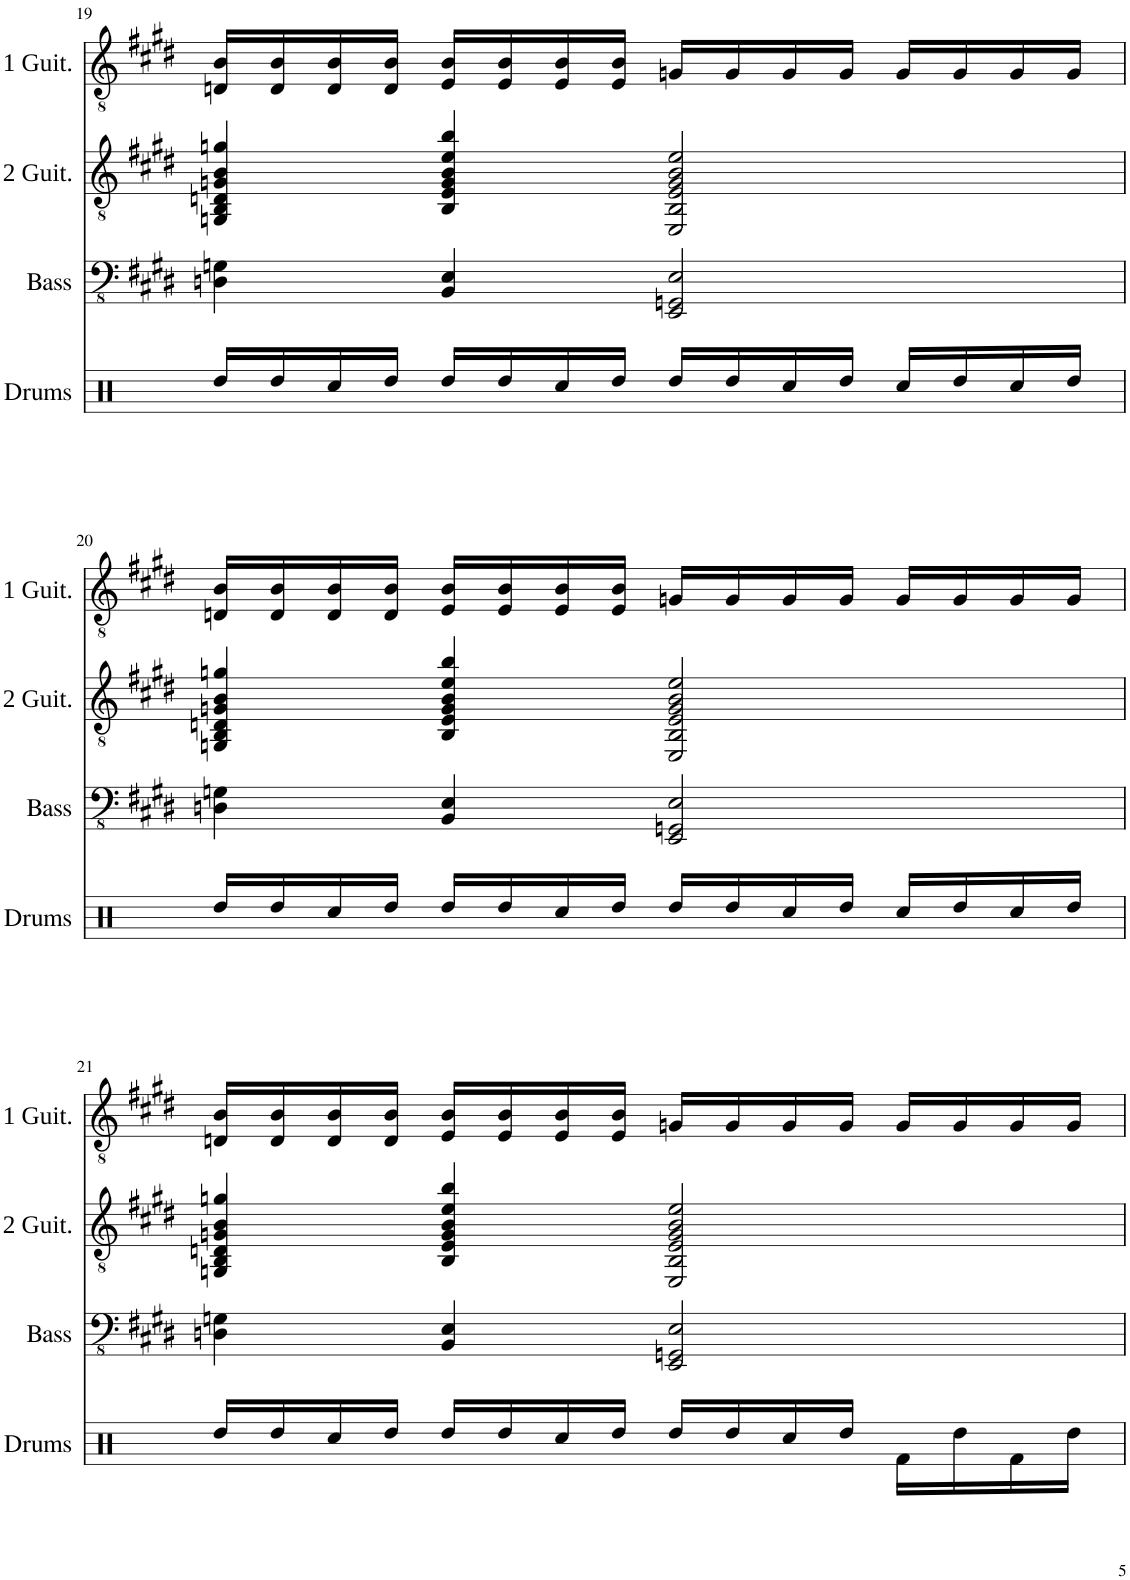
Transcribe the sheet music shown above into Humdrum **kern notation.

**kern	**kern	**kern
*part3	*part2	*part1
*staff3	*staff2	*staff1
*I"Bass Guitar	*I"Second Guitar	*I"First Guitar
*I'Bass	*I'2 Guit.	*I'1 Guit.
!!LO:PB:g=z
*clefFv4	*clefGv2	*clefGv2
*k[f#c#g#d#]	*k[f#c#g#d#]	*k[f#c#g#d#]
*M4/4	*M4/4	*M4/4
=19	=19	=19
4DDn\ 4GGn\	4GGn/ 4BB/ 4Dn/ 4Gn/ 4B/ 4gn/	16Dn/ 16B/LL
.	.	16D/ 16B/
.	.	16D/ 16B/
.	.	16D/ 16B/JJ
4BBB/ 4EE/	4BB/ 4E/ 4G/ 4B/ 4e/ 4b/	16E/ 16B/LL
.	.	16E/ 16B/
.	.	16E/ 16B/
.	.	16E/ 16B/JJ
2EEE/ 2GGGn/ 2EE/	2EE/ 2BB/ 2E/ 2G/ 2B/ 2e/	16Gn/LL
.	.	16G/
.	.	16G/
.	.	16G/JJ
.	.	16G/LL
.	.	16G/
.	.	16G/
.	.	16G/JJ
!!LO:LB:g=z
=20	=20	=20
4DDn\ 4GGn\	4GGn/ 4BB/ 4Dn/ 4Gn/ 4B/ 4gn/	16Dn/ 16B/LL
.	.	16D/ 16B/
.	.	16D/ 16B/
.	.	16D/ 16B/JJ
4BBB/ 4EE/	4BB/ 4E/ 4G/ 4B/ 4e/ 4b/	16E/ 16B/LL
.	.	16E/ 16B/
.	.	16E/ 16B/
.	.	16E/ 16B/JJ
2EEE/ 2GGGn/ 2EE/	2EE/ 2BB/ 2E/ 2G/ 2B/ 2e/	16Gn/LL
.	.	16G/
.	.	16G/
.	.	16G/JJ
.	.	16G/LL
.	.	16G/
.	.	16G/
.	.	16G/JJ
!!LO:LB:g=z
=21	=21	=21
4DDn\ 4GGn\	4GGn/ 4BB/ 4Dn/ 4Gn/ 4B/ 4gn/	16Dn/ 16B/LL
.	.	16D/ 16B/
.	.	16D/ 16B/
.	.	16D/ 16B/JJ
4BBB/ 4EE/	4BB/ 4E/ 4G/ 4B/ 4e/ 4b/	16E/ 16B/LL
.	.	16E/ 16B/
.	.	16E/ 16B/
.	.	16E/ 16B/JJ
2EEE/ 2GGGn/ 2EE/	2EE/ 2BB/ 2E/ 2G/ 2B/ 2e/	16Gn/LL
.	.	16G/
.	.	16G/
.	.	16G/JJ
.	.	16G/LL
.	.	16G/
.	.	16G/
.	.	16G/JJ
=	=	=
*-	*-	*-
